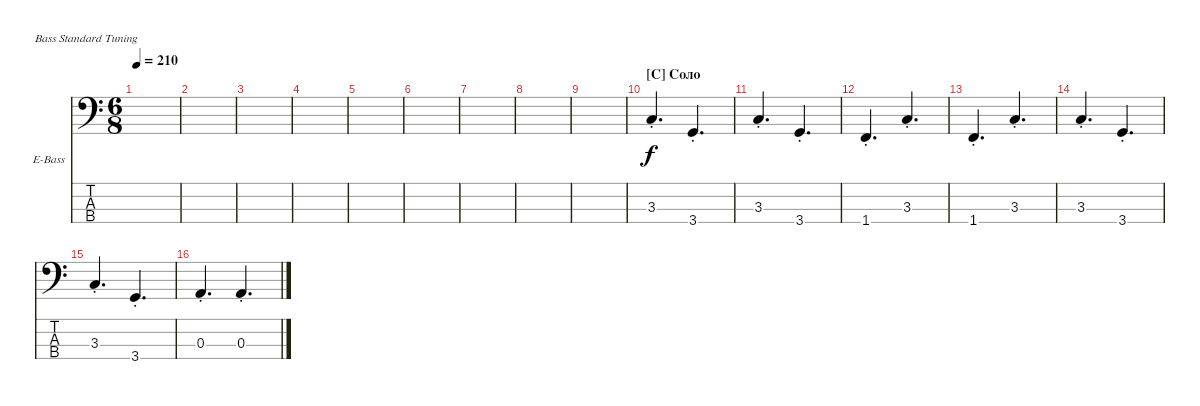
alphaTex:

\defaultSystemsLayout 4
\bracketExtendMode nobrackets
\firstSystemTrackNameOrientation horizontal
\otherSystemsTrackNameOrientation horizontal
\track ("Electric Bass" "E-Bass") {instrument electricbassfinger}
\staff {score tabs}
\tuning (G2 D2 A1 E1)
\ts (6 8)
\tempo 210
\clef f4
\scale
0.333333
\ks c
|
\scale
0.333333 |
\scale
0.333333 |
\scale
0.333333 |
\scale
0.333333 |
\scale
0.333333 |
\scale
0.333333 |
\scale
0.333333 |
\scale
0.333333 |
\section ("C" "Соло")
\scale
0.333333 3.3{st}.4{d} 3.4{st}.4{d} |
\scale
0.333333 3.3{st}.4{d} 3.4{st}.4{d} |
\scale
0.333333 1.4{st}.4{d} 3.3{st}.4{d} |
\scale
0.333333 1.4{st}.4{d} 3.3{st}.4{d} |
\scale
0.333333 3.3{st}.4{d} 3.4{st}.4{d} |
\scale
0.333333 3.3{st}.4{d} 3.4{st}.4{d} |
\scale
0.333333 0.3{st}.4{d} 0.3{st}.4{d}
